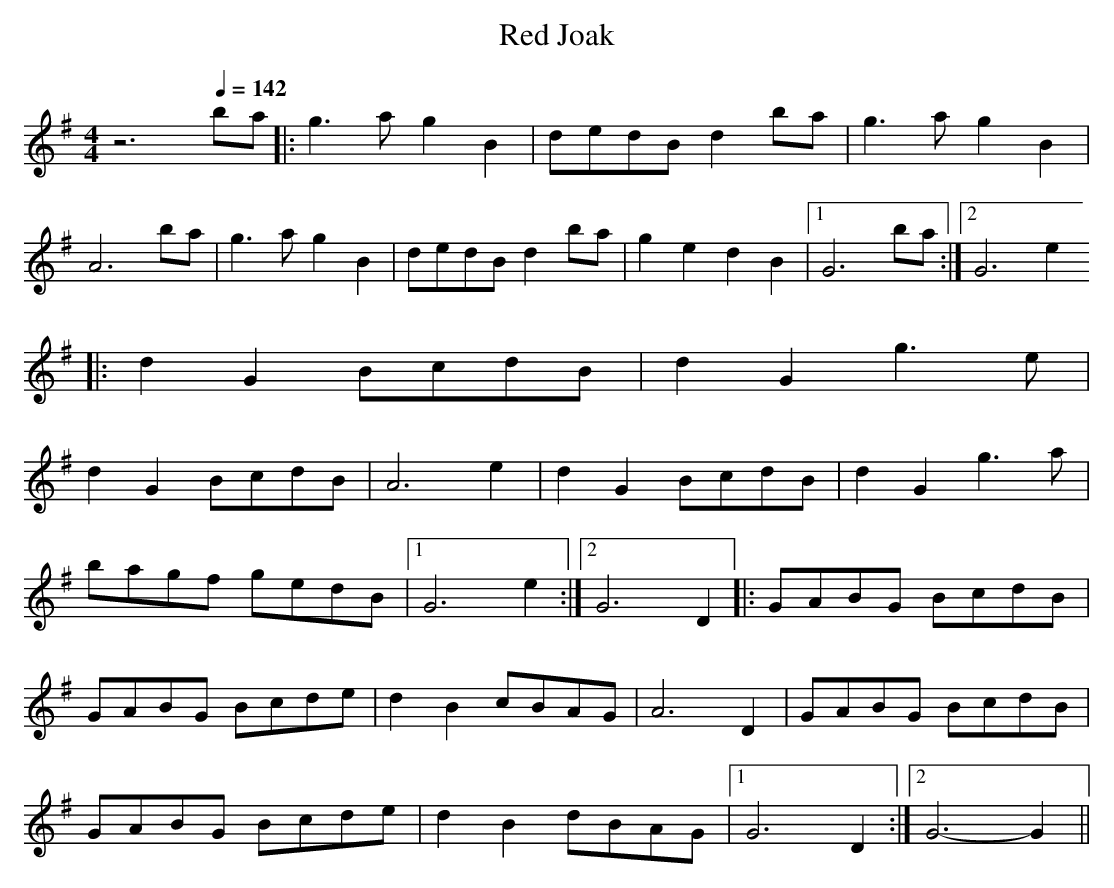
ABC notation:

X:1
T:Red Joak
M:4/4 % time signature
L:1/4 % default length
K:G % key signature
 z3[Q:1/4=142] b/a/ |: g3/2 a/ g B | d/e/d/B/ d b/a/ | g3/2 a/ g B |
 A3 b/a/ | g3/2 a/ g B | d/e/d/B/ d b/a/ | g e d B |1  G3 b/a/ :|2  G3 e
 |: d G B/c/d/B/ | d G g3/2 e/ |
 d G B/c/d/B/ | A3 e | d G B/c/d/B/ | d G g3/2 a/ |
 b/a/g/f/ g/e/d/B/ |1  G3 e :|2  G3 D |: G/A/B/G/ B/c/d/B/ |
 G/A/B/G/ B/c/d/e/ | d B c/B/A/G/ | A3 D | G/A/B/G/ B/c/d/B/ |
 G/A/B/G/ B/c/d/e/ | d B d/B/A/G/ |1  G3 D :|2  G3- G ||
